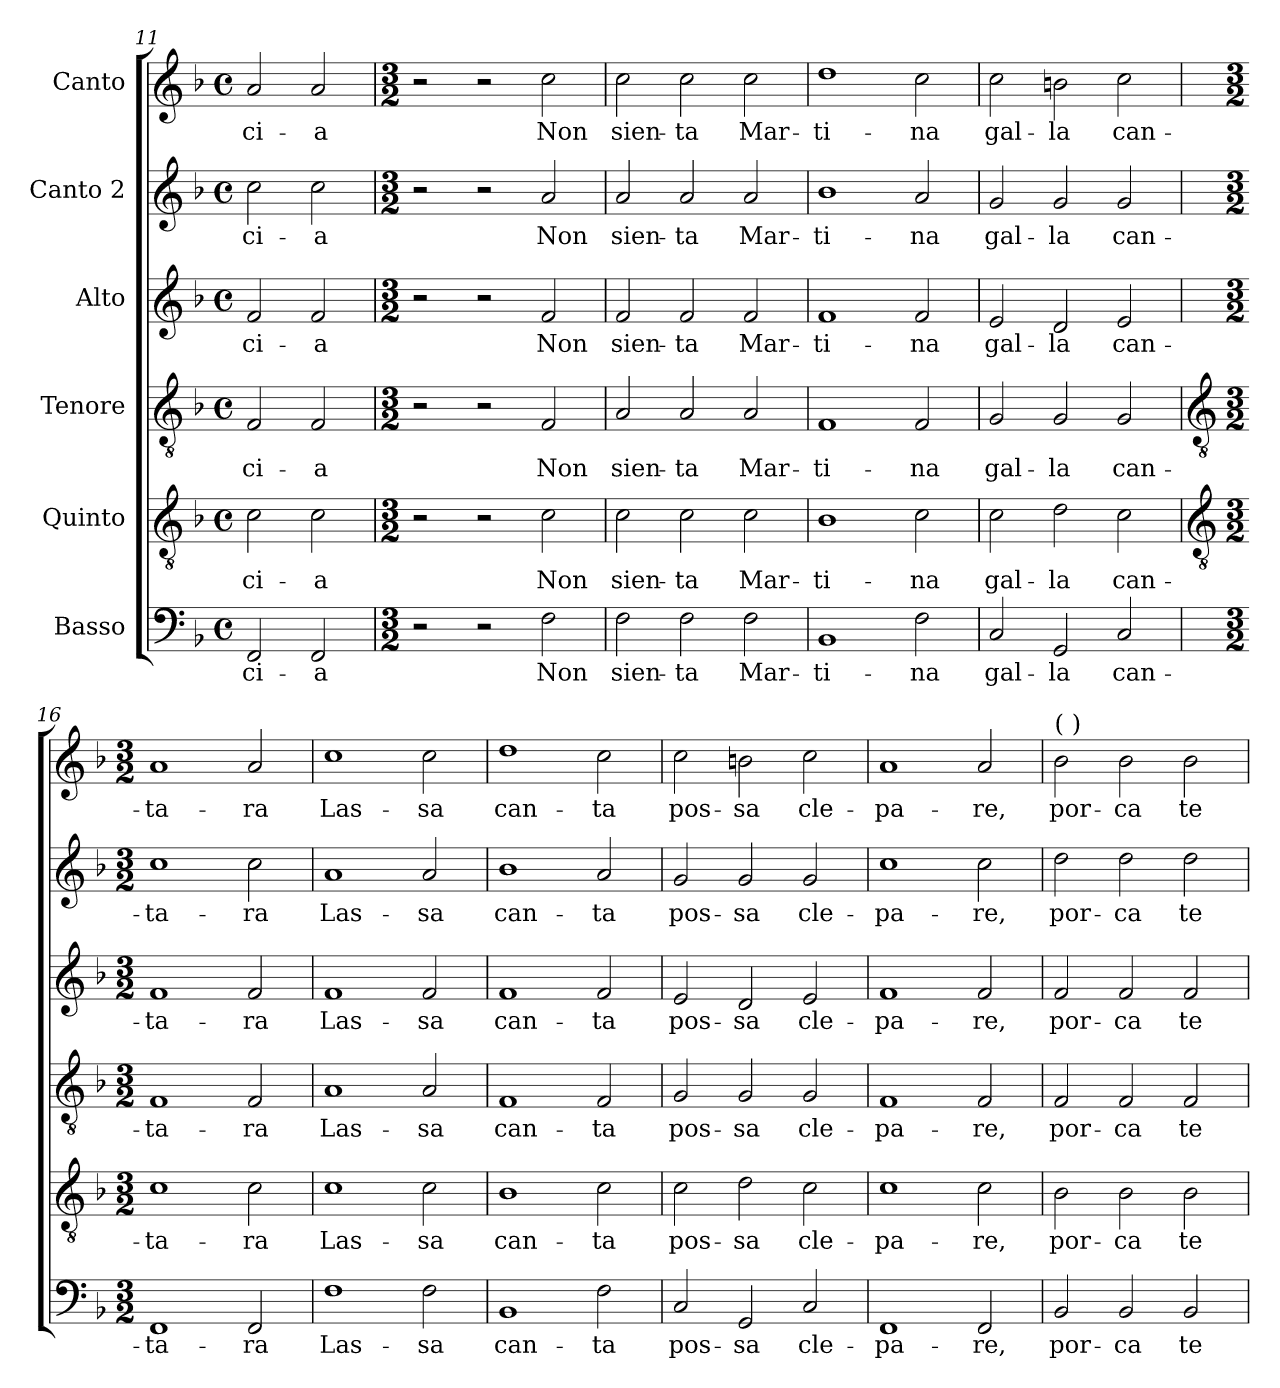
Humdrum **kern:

**kern	**text	**kern	**text	**kern	**text	**kern	**text	**kern	**text	**kern	**text
*part6	*part6	*part5	*part5	*part4	*part4	*part3	*part3	*part2	*part2	*part1	*part1
*staff6	*staff6	*staff5	*staff5	*staff4	*staff4	*staff3	*staff3	*staff2	*staff2	*staff1	*staff1
*I"Basso	*	*I"Quinto	*	*I"Tenore	*	*I"Alto	*	*I"Canto 2	*	*I"Canto	*
*clefF4	*	*clefGv2	*	*clefGv2	*	*clefG2	*	*clefG2	*	*clefG2	*
*k[b-]	*	*k[b-]	*	*k[b-]	*	*k[b-]	*	*k[b-]	*	*k[b-]	*
*F:	*	*F:	*	*F:	*	*F:	*	*F:	*	*F:	*
*M4/4	*	*M4/4	*	*M4/4	*	*M4/4	*	*M4/4	*	*M4/4	*
*met(c)	*	*met(c)	*	*met(c)	*	*met(c)	*	*met(c)	*	*met(c)	*
=11	=11	=11	=11	=11	=11	=11	=11	=11	=11	=11	=11
!	!LO:LY:b	!	!LO:LY:b	!	!LO:LY:b	!	!LO:LY:b	!	!LO:LY:b	!	!LO:LY:b
2FF	-ci-	2c	-ci-	2F	-ci-	2f	-ci-	2cc	-ci-	2a	-ci-
!	!LO:LY:b	!	!LO:LY:b	!	!LO:LY:b	!	!LO:LY:b	!	!LO:LY:b	!	!LO:LY:b
2FF	-a	2c	-a	2F	-a	2f	-a	2cc	-a	2a	-a
=12	=12	=12	=12	=12	=12	=12	=12	=12	=12	=12	=12
*M3/2	*	*M3/2	*	*M3/2	*	*M3/2	*	*M3/2	*	*M3/2	*
2r	.	2r	.	2r	.	2r	.	2r	.	2r	.
2r	.	2r	.	2r	.	2r	.	2r	.	2r	.
!	!LO:LY:b	!	!LO:LY:b	!	!LO:LY:b	!	!LO:LY:b	!	!LO:LY:b	!	!LO:LY:b
2F	Non	2c	Non	2F	Non	2f	Non	2a	Non	2cc	Non
=13	=13	=13	=13	=13	=13	=13	=13	=13	=13	=13	=13
!	!LO:LY:b	!	!LO:LY:b	!	!LO:LY:b	!	!LO:LY:b	!	!LO:LY:b	!	!LO:LY:b
2F	sien-	2c	sien-	2A	sien-	2f	sien-	2a	sien-	2cc	sien-
!	!LO:LY:b	!	!LO:LY:b	!	!LO:LY:b	!	!LO:LY:b	!	!LO:LY:b	!	!LO:LY:b
2F	-ta	2c	-ta	2A	-ta	2f	-ta	2a	-ta	2cc	-ta
!	!LO:LY:b	!	!LO:LY:b	!	!LO:LY:b	!	!LO:LY:b	!	!LO:LY:b	!	!LO:LY:b
2F	Mar-	2c	Mar-	2A	Mar-	2f	Mar-	2a	Mar-	2cc	Mar-
=14	=14	=14	=14	=14	=14	=14	=14	=14	=14	=14	=14
!	!LO:LY:b	!	!LO:LY:b	!	!LO:LY:b	!	!LO:LY:b	!	!LO:LY:b	!	!LO:LY:b
1BB-	-ti-	1B-	-ti-	1F	-ti-	1f	-ti-	1b-	-ti-	1dd	-ti-
!	!LO:LY:b	!	!LO:LY:b	!	!LO:LY:b	!	!LO:LY:b	!	!LO:LY:b	!	!LO:LY:b
2F	-na	2c	-na	2F	-na	2f	-na	2a	-na	2cc	-na
=15	=15	=15	=15	=15	=15	=15	=15	=15	=15	=15	=15
!	!LO:LY:b	!	!LO:LY:b	!	!LO:LY:b	!	!LO:LY:b	!	!LO:LY:b	!	!LO:LY:b
2C	gal-	2c	gal-	2G	gal-	2e	gal-	2g	gal-	2cc	gal-
!	!LO:LY:b	!	!LO:LY:b	!	!LO:LY:b	!	!LO:LY:b	!	!LO:LY:b	!	!LO:LY:b
2GG	-la	2d	-la	2G	-la	2d	-la	2g	-la	2bn	-la
!	!LO:LY:b	!	!LO:LY:b	!	!LO:LY:b	!	!LO:LY:b	!	!LO:LY:b	!	!LO:LY:b
2C	can-	2c	can-	2G	can-	2e	can-	2g	can-	2cc	can-
!!LO:LB:g=z
=16	=16	=16	=16	=16	=16	=16	=16	=16	=16	=16	=16
*	*	*clefGv2	*	*clefGv2	*	*	*	*	*	*	*
*M3/2	*	*M3/2	*	*M3/2	*	*M3/2	*	*M3/2	*	*M3/2	*
!	!LO:LY:b	!	!LO:LY:b	!	!LO:LY:b	!	!LO:LY:b	!	!LO:LY:b	!	!LO:LY:b
1FF	-ta-	1c	-ta-	1F	-ta-	1f	-ta-	1cc	-ta-	1a	-ta-
!	!LO:LY:b	!	!LO:LY:b	!	!LO:LY:b	!	!LO:LY:b	!	!LO:LY:b	!	!LO:LY:b
2FF	-ra	2c	-ra	2F	-ra	2f	-ra	2cc	-ra	2a	-ra
=17	=17	=17	=17	=17	=17	=17	=17	=17	=17	=17	=17
!	!LO:LY:b	!	!LO:LY:b	!	!LO:LY:b	!	!LO:LY:b	!	!LO:LY:b	!	!LO:LY:b
1F	Las-	1c	Las-	1A	Las-	1f	Las-	1a	Las-	1cc	Las-
!	!LO:LY:b	!	!LO:LY:b	!	!LO:LY:b	!	!LO:LY:b	!	!LO:LY:b	!	!LO:LY:b
2F	-sa	2c	-sa	2A	-sa	2f	-sa	2a	-sa	2cc	-sa
=18	=18	=18	=18	=18	=18	=18	=18	=18	=18	=18	=18
!	!LO:LY:b	!	!LO:LY:b	!	!LO:LY:b	!	!LO:LY:b	!	!LO:LY:b	!	!LO:LY:b
1BB-	can-	1B-	can-	1F	can-	1f	can-	1b-	can-	1dd	can-
!	!LO:LY:b	!	!LO:LY:b	!	!LO:LY:b	!	!LO:LY:b	!	!LO:LY:b	!	!LO:LY:b
2F	-ta	2c	-ta	2F	-ta	2f	-ta	2a	-ta	2cc	-ta
=19	=19	=19	=19	=19	=19	=19	=19	=19	=19	=19	=19
!	!LO:LY:b	!	!LO:LY:b	!	!LO:LY:b	!	!LO:LY:b	!	!LO:LY:b	!	!LO:LY:b
2C	pos-	2c	pos-	2G	pos-	2e	pos-	2g	pos-	2cc	pos-
!	!LO:LY:b	!	!LO:LY:b	!	!LO:LY:b	!	!LO:LY:b	!	!LO:LY:b	!	!LO:LY:b
2GG	-sa	2d	-sa	2G	-sa	2d	-sa	2g	-sa	2bn	-sa
!	!LO:LY:b	!	!LO:LY:b	!	!LO:LY:b	!	!LO:LY:b	!	!LO:LY:b	!	!LO:LY:b
2C	cle-	2c	cle-	2G	cle-	2e	cle-	2g	cle-	2cc	cle-
=20	=20	=20	=20	=20	=20	=20	=20	=20	=20	=20	=20
!	!LO:LY:b	!	!LO:LY:b	!	!LO:LY:b	!	!LO:LY:b	!	!LO:LY:b	!	!LO:LY:b
1FF	-pa-	1c	-pa-	1F	-pa-	1f	-pa-	1cc	-pa-	1a	-pa-
!	!LO:LY:b	!	!LO:LY:b	!	!LO:LY:b	!	!LO:LY:b	!	!LO:LY:b	!	!LO:LY:b
2FF	-re,	2c	-re,	2F	-re,	2f	-re,	2cc	-re,	2a	-re,
=21	=21	=21	=21	=21	=21	=21	=21	=21	=21	=21	=21
!	!	!	!	!	!	!	!	!	!	!LO:TX:a:t=(  )	!
!	!LO:LY:b	!	!LO:LY:b	!	!LO:LY:b	!	!LO:LY:b	!	!LO:LY:b	!	!LO:LY:b
2BB-	por-	2B-	por-	2F	por-	2f	por-	2dd	por-	2b-	por-
!	!LO:LY:b	!	!LO:LY:b	!	!LO:LY:b	!	!LO:LY:b	!	!LO:LY:b	!	!LO:LY:b
2BB-	-ca	2B-	-ca	2F	-ca	2f	-ca	2dd	-ca	2b-	-ca
!	!LO:LY:b	!	!LO:LY:b	!	!LO:LY:b	!	!LO:LY:b	!	!LO:LY:b	!	!LO:LY:b
2BB-	te	2B-	te	2F	te	2f	te	2dd	te	2b-	te
=	=	=	=	=	=	=	=	=	=	=	=
*-	*-	*-	*-	*-	*-	*-	*-	*-	*-	*-	*-
